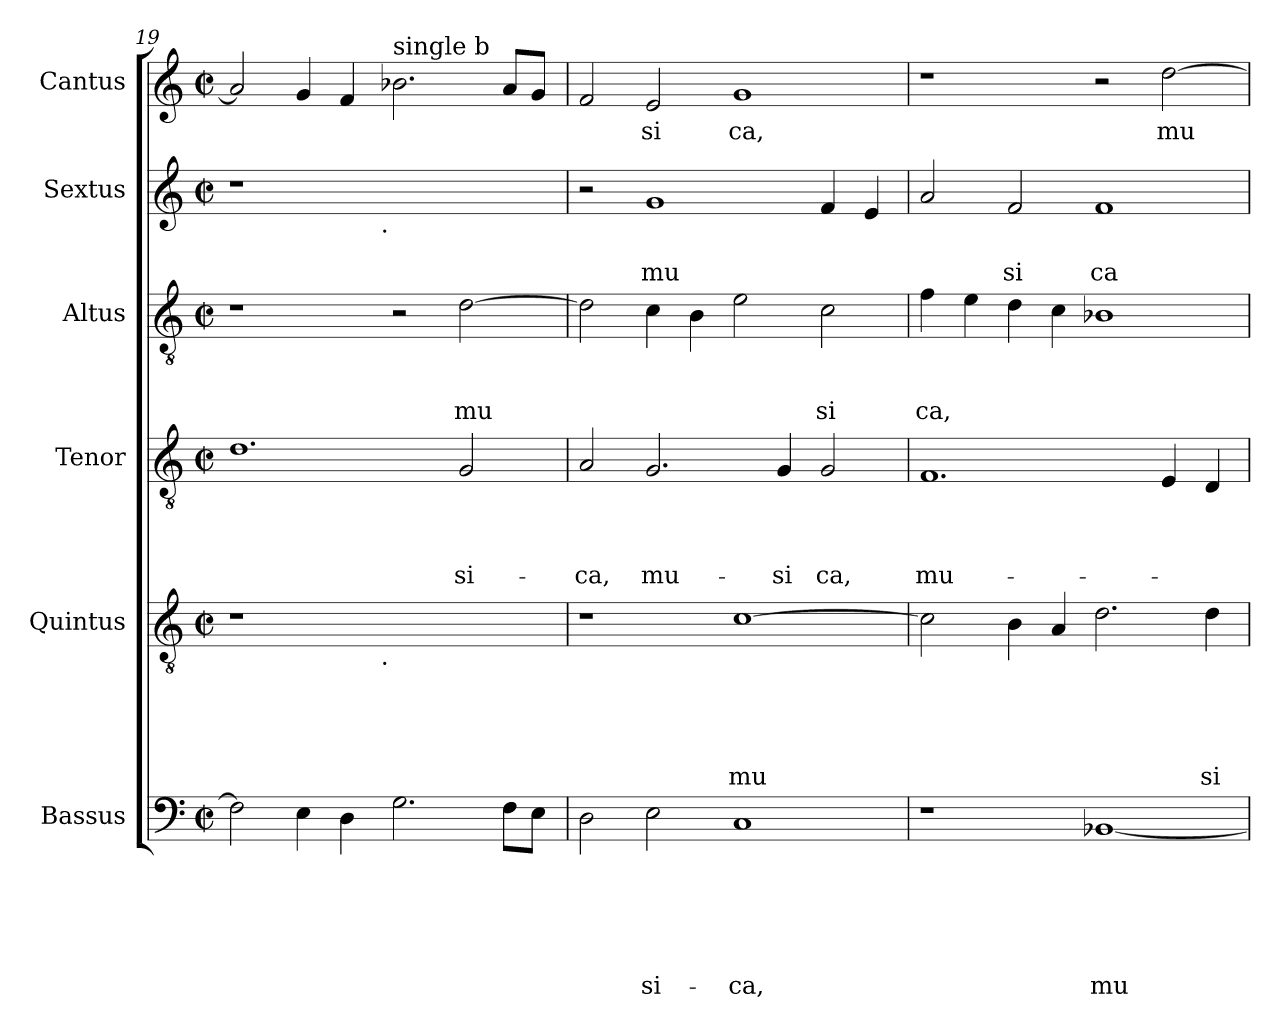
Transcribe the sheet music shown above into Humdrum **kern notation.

**kern	**text	**text	**text	**text	**text	**text	**kern	**text	**text	**text	**text	**text	**kern	**text	**text	**text	**text	**kern	**text	**text	**text	**kern	**text	**text	**kern	**text
*part6	*part6	*part6	*part6	*part6	*part6	*part6	*part5	*part5	*part5	*part5	*part5	*part5	*part4	*part4	*part4	*part4	*part4	*part3	*part3	*part3	*part3	*part2	*part2	*part2	*part1	*part1
*staff6	*staff6	*staff6	*staff6	*staff6	*staff6	*staff6	*staff5	*staff5	*staff5	*staff5	*staff5	*staff5	*staff4	*staff4	*staff4	*staff4	*staff4	*staff3	*staff3	*staff3	*staff3	*staff2	*staff2	*staff2	*staff1	*staff1
*I"Bassus	*	*	*	*	*	*	*I"Quintus	*	*	*	*	*	*I"Tenor	*	*	*	*	*I"Altus	*	*	*	*I"Sextus	*	*	*I"Cantus	*
*clefF4	*	*	*	*	*	*	*clefGv2	*	*	*	*	*	*clefGv2	*	*	*	*	*clefGv2	*	*	*	*clefG2	*	*	*clefG2	*
*k[]	*	*	*	*	*	*	*k[]	*	*	*	*	*	*k[]	*	*	*	*	*k[]	*	*	*	*k[]	*	*	*k[]	*
*C:	*	*	*	*	*	*	*C:	*	*	*	*	*	*C:	*	*	*	*	*C:	*	*	*	*C:	*	*	*C:	*
*M2/2	*	*	*	*	*	*	*M2/2	*	*	*	*	*	*M2/2	*	*	*	*	*M2/2	*	*	*	*M2/2	*	*	*M2/2	*
*met(c|)	*	*	*	*	*	*	*met(c|)	*	*	*	*	*	*met(c|)	*	*	*	*	*met(c|)	*	*	*	*met(c|)	*	*	*met(c|)	*
=19	=19	=19	=19	=19	=19	=19	=19	=19	=19	=19	=19	=19	=19	=19	=19	=19	=19	=19	=19	=19	=19	=19	=19	=19	=19	=19
*	*	*	*	*	*	*	*^	*	*	*	*	*	*	*	*	*	*	*	*	*	*	*^	*	*	*	*
2F\]	.	.	.	.	.	.	1r	2ryy	.	.	.	.	.	1.d	.	.	.	.	1r	.	.	.	1r	2ryy	.	.	2a/]	.
4E\	.	.	.	.	.	.	.	4...ryy	.	.	.	.	.	.	.	.	.	.	.	.	.	.	.	4...ryy	.	.	4g/	.
4D\	.	.	.	.	.	.	.	.	.	.	.	.	.	.	.	.	.	.	.	.	.	.	.	.	.	.	4f/	.
!	!	!	!	!	!	!	!	!	!	!	!	!	!	!	!	!	!	!	!	!	!	!	!	!LO:TX:b:t=.	!	!	!	!
!	!	!	!	!	!	!	!	!LO:TX:b:t=.	!	!	!	!	!	!	!	!	!	!	!	!	!	!	!	!	!	!	!	!
.	.	.	.	.	.	.	.	1ryy	.	.	.	.	.	.	.	.	.	.	.	.	.	.	.	1ryy	.	.	.	.
!	!	!	!	!	!	!	!	!	!	!	!	!	!	!	!	!	!	!	!	!	!	!	!	!	!	!	!LO:TX:a:t=single b	!
2.G\	.	.	.	.	.	.	1ryy	.	.	.	.	.	.	.	.	.	.	.	2r	.	.	.	1ryy	.	.	.	2.b-\	.
!	!	!	!	!	!	!	!	!	!	!	!	!	!	!	!	!	!	!LO:LY:b	!	!	!	!LO:LY:b	!	!	!	!	!	!
.	.	.	.	.	.	.	.	.	.	.	.	.	.	2G/	.	.	.	-si-	[>2d\	.	.	mu	.	.	.	.	.	.
8F\L	.	.	.	.	.	.	.	.	.	.	.	.	.	.	.	.	.	.	.	.	.	.	.	.	.	.	8a/L	.
8E\J	.	.	.	.	.	.	.	.	.	.	.	.	.	.	.	.	.	.	.	.	.	.	.	.	.	.	8g/J	.
.	.	.	.	.	.	.	.	32ryy	.	.	.	.	.	.	.	.	.	.	.	.	.	.	.	32ryy	.	.	.	.
=20	=20	=20	=20	=20	=20	=20	=20	=20	=20	=20	=20	=20	=20	=20	=20	=20	=20	=20	=20	=20	=20	=20	=20	=20	=20	=20	=20	=20
!	!	!	!	!	!	!	!	!	!	!	!	!	!	!	!	!	!	!LO:LY:b	!	!	!	!	!	!	!	!	!	!
*	*	*	*	*	*	*	*v	*v	*	*	*	*	*	*	*	*	*	*	*	*	*	*	*v	*v	*	*	*	*
2D\	.	.	.	.	.	.	1r	.	.	.	.	.	2A/	.	.	.	-ca,	2d\]	.	.	.	2r	.	.	2f/	.
!	!	!	!	!	!	!LO:LY:b	!	!	!	!	!	!	!	!	!	!	!LO:LY:b	!	!	!	!	!	!	!LO:LY:b	!	!LO:LY:b
2E\	.	.	.	.	.	-si-	.	.	.	.	.	.	2.G/	.	.	.	mu-	4c\	.	.	.	1g	.	mu	2e/	si
.	.	.	.	.	.	.	.	.	.	.	.	.	.	.	.	.	.	4B\	.	.	.	.	.	.	.	.
!	!	!	!	!	!	!LO:LY:b	!	!	!	!	!	!LO:LY:b	!	!	!	!	!	!	!	!	!	!	!	!	!	!LO:LY:b
1C	.	.	.	.	.	-ca,	[>1c	.	.	.	.	mu	.	.	.	.	.	2e\	.	.	.	.	.	.	1g	ca,
!	!	!	!	!	!	!	!	!	!	!	!	!	!	!	!	!	!LO:LY:b	!	!	!	!	!	!	!	!	!
.	.	.	.	.	.	.	.	.	.	.	.	.	4G/	.	.	.	-si	.	.	.	.	.	.	.	.	.
!	!	!	!	!	!	!	!	!	!	!	!	!	!	!	!	!	!LO:LY:b	!	!	!	!LO:LY:b	!	!	!	!	!
.	.	.	.	.	.	.	.	.	.	.	.	.	2G/	.	.	.	ca,	2c\	.	.	si	4f/	.	.	.	.
.	.	.	.	.	.	.	.	.	.	.	.	.	.	.	.	.	.	.	.	.	.	4e/	.	.	.	.
=21	=21	=21	=21	=21	=21	=21	=21	=21	=21	=21	=21	=21	=21	=21	=21	=21	=21	=21	=21	=21	=21	=21	=21	=21	=21	=21
!	!	!	!	!	!	!	!	!	!	!	!	!	!	!	!	!	!LO:LY:b	!	!	!	!LO:LY:b	!	!	!	!	!
1r	.	.	.	.	.	.	2c\]	.	.	.	.	.	1.F	.	.	.	mu-	4f\	.	.	ca,	2a/	.	.	1r	.
.	.	.	.	.	.	.	.	.	.	.	.	.	.	.	.	.	.	4e\	.	.	.	.	.	.	.	.
!	!	!	!	!	!	!	!	!	!	!	!	!	!	!	!	!	!	!	!	!	!	!	!	!LO:LY:b	!	!
.	.	.	.	.	.	.	4B\	.	.	.	.	.	.	.	.	.	.	4d\	.	.	.	2f/	.	si	.	.
.	.	.	.	.	.	.	4A/	.	.	.	.	.	.	.	.	.	.	4c\	.	.	.	.	.	.	.	.
!	!	!	!	!	!	!LO:LY:b	!	!	!	!	!	!	!	!	!	!	!	!	!	!	!	!	!	!LO:LY:b	!	!
[<1BB-X	.	.	.	.	.	mu-	2.d\	.	.	.	.	.	.	.	.	.	.	1B-X	.	.	.	1f	.	ca	2r	.
!	!	!	!	!	!	!	!	!	!	!	!	!	!	!	!	!	!	!	!	!	!	!	!	!	!	!LO:LY:b
.	.	.	.	.	.	.	.	.	.	.	.	.	4E/	.	.	.	.	.	.	.	.	.	.	.	[>2dd\	mu
!	!	!	!	!	!	!	!	!	!	!	!	!LO:LY:b	!	!	!	!	!	!	!	!	!	!	!	!	!	!
.	.	.	.	.	.	.	4d\	.	.	.	.	si	4D/	.	.	.	.	.	.	.	.	.	.	.	.	.
=	=	=	=	=	=	=	=	=	=	=	=	=	=	=	=	=	=	=	=	=	=	=	=	=	=	=
*-	*-	*-	*-	*-	*-	*-	*-	*-	*-	*-	*-	*-	*-	*-	*-	*-	*-	*-	*-	*-	*-	*-	*-	*-	*-	*-
